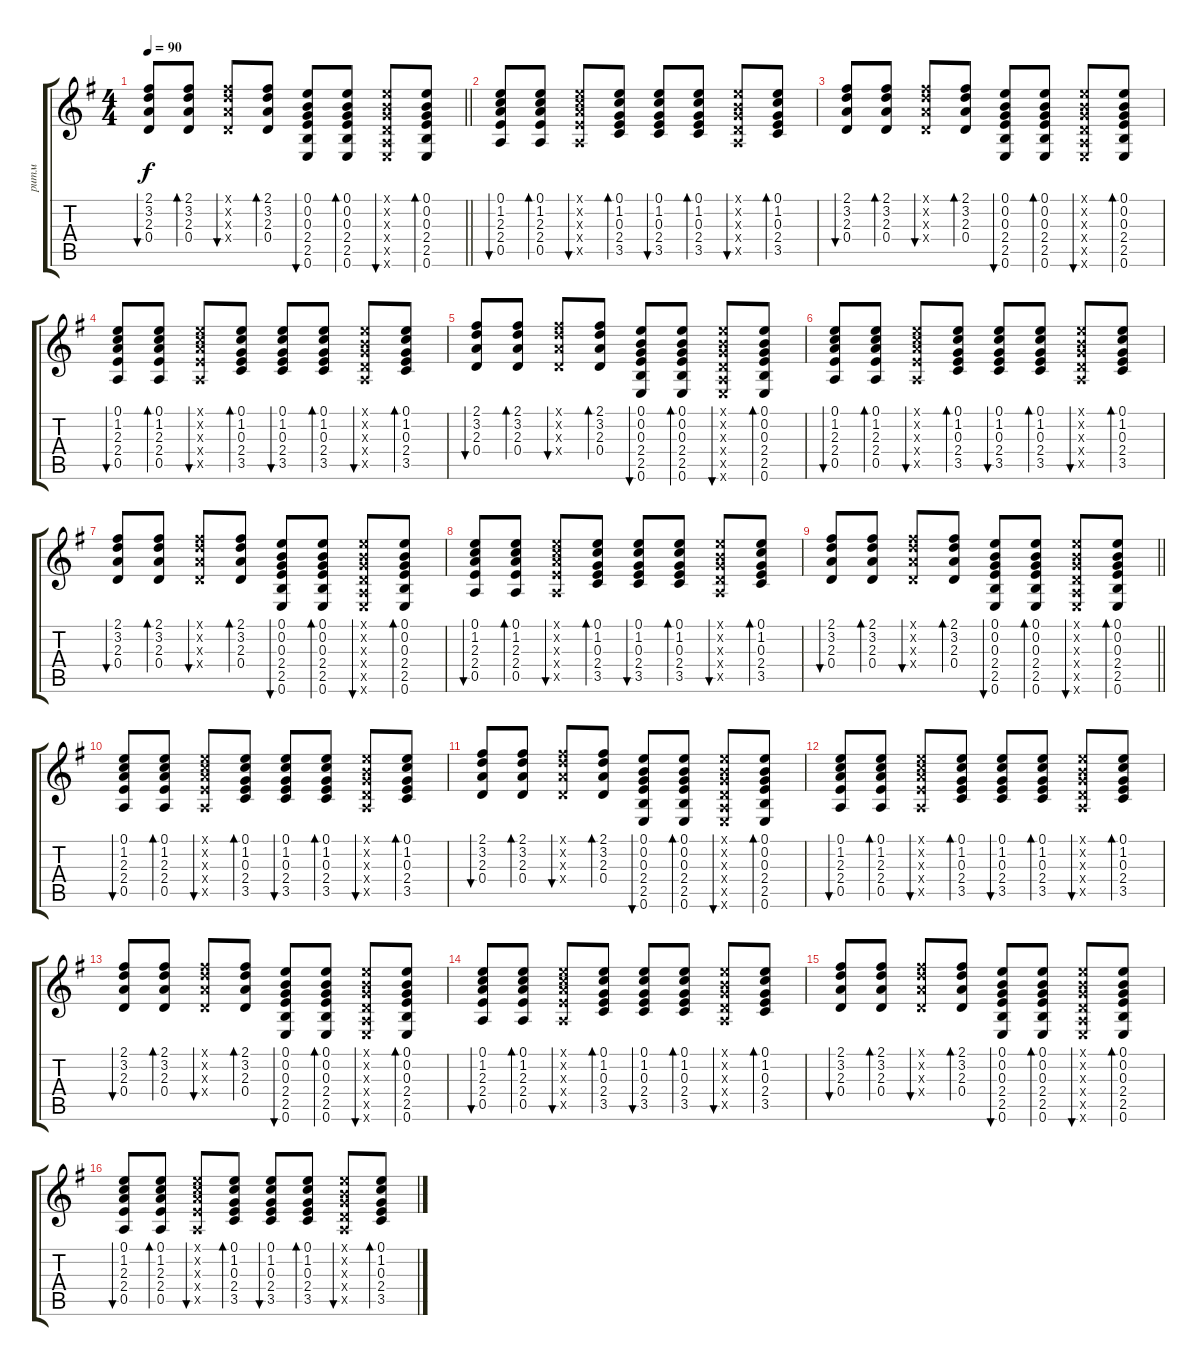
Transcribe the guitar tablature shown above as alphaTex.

\track ("ритм" "ритм") {instrument acousticguitarsteel}
\staff {score tabs}
\tuning (E4 B3 G3 D3 A2 E2) {hide}
\ts (4 4)
\tempo 90
\clef g2
\barLineRight lightlight
\ks eminor
(2.1 3.2 2.3 0.4).8{bu 30 dy f} (2.1 3.2 2.3 0.4).8{bd 30} (2.1{x} 3.2{x} 2.3{x} 0.4{x}).8{bu 30} (2.1 3.2 2.3 0.4).8{bd 30} (0.1 0.2 0.3 2.4 2.5 0.6).8{bu 30} (0.1 0.2 0.3 2.4 2.5 0.6).8{bd 30} (0.1{x} 0.2{x} 0.3{x} 0.4{x} 0.5{x} 0.6{x}).8{bu 30} (0.1 0.2 0.3 2.4 2.5 0.6).8{bd 30} |
\section ("" "")
(0.1 1.2 2.3 2.4 0.5).8{bu 30} (0.1 1.2 2.3 2.4 0.5).8{bd 30} (0.1{x} 1.2{x} 2.3{x} 2.4{x} 0.5{x}).8{bu 30} (0.1 1.2 0.3 2.4 3.5).8{bd 30} (0.1 1.2 0.3 2.4 3.5).8{bu 30} (0.1 1.2 0.3 2.4 3.5).8{bd 30} (0.1{x} 0.2{x} 0.3{x} 0.4{x} 0.5{x}).8{bu 30} (0.1 1.2 0.3 2.4 3.5).8{bd 30} |
(2.1 3.2 2.3 0.4).8{bu 30} (2.1 3.2 2.3 0.4).8{bd 30} (2.1{x} 3.2{x} 2.3{x} 0.4{x}).8{bu 30} (2.1 3.2 2.3 0.4).8{bd 30} (0.1 0.2 0.3 2.4 2.5 0.6).8{bu 30} (0.1 0.2 0.3 2.4 2.5 0.6).8{bd 30} (0.1{x} 0.2{x} 0.3{x} 0.4{x} 0.5{x} 0.6{x}).8{bu 30} (0.1 0.2 0.3 2.4 2.5 0.6).8{bd 30} |
(0.1 1.2 2.3 2.4 0.5).8{bu 30} (0.1 1.2 2.3 2.4 0.5).8{bd 30} (0.1{x} 1.2{x} 2.3{x} 2.4{x} 0.5{x}).8{bu 30} (0.1 1.2 0.3 2.4 3.5).8{bd 30} (0.1 1.2 0.3 2.4 3.5).8{bu 30} (0.1 1.2 0.3 2.4 3.5).8{bd 30} (0.1{x} 0.2{x} 0.3{x} 0.4{x} 0.5{x}).8{bu 30} (0.1 1.2 0.3 2.4 3.5).8{bd 30} |
(2.1 3.2 2.3 0.4).8{bu 30} (2.1 3.2 2.3 0.4).8{bd 30} (2.1{x} 3.2{x} 2.3{x} 0.4{x}).8{bu 30} (2.1 3.2 2.3 0.4).8{bd 30} (0.1 0.2 0.3 2.4 2.5 0.6).8{bu 30} (0.1 0.2 0.3 2.4 2.5 0.6).8{bd 30} (0.1{x} 0.2{x} 0.3{x} 0.4{x} 0.5{x} 0.6{x}).8{bu 30} (0.1 0.2 0.3 2.4 2.5 0.6).8{bd 30} |
(0.1 1.2 2.3 2.4 0.5).8{bu 30} (0.1 1.2 2.3 2.4 0.5).8{bd 30} (0.1{x} 1.2{x} 2.3{x} 2.4{x} 0.5{x}).8{bu 30} (0.1 1.2 0.3 2.4 3.5).8{bd 30} (0.1 1.2 0.3 2.4 3.5).8{bu 30} (0.1 1.2 0.3 2.4 3.5).8{bd 30} (0.1{x} 0.2{x} 0.3{x} 0.4{x} 0.5{x}).8{bu 30} (0.1 1.2 0.3 2.4 3.5).8{bd 30} |
(2.1 3.2 2.3 0.4).8{bu 30} (2.1 3.2 2.3 0.4).8{bd 30} (2.1{x} 3.2{x} 2.3{x} 0.4{x}).8{bu 30} (2.1 3.2 2.3 0.4).8{bd 30} (0.1 0.2 0.3 2.4 2.5 0.6).8{bu 30} (0.1 0.2 0.3 2.4 2.5 0.6).8{bd 30} (0.1{x} 0.2{x} 0.3{x} 0.4{x} 0.5{x} 0.6{x}).8{bu 30} (0.1 0.2 0.3 2.4 2.5 0.6).8{bd 30} |
(0.1 1.2 2.3 2.4 0.5).8{bu 30} (0.1 1.2 2.3 2.4 0.5).8{bd 30} (0.1{x} 1.2{x} 2.3{x} 2.4{x} 0.5{x}).8{bu 30} (0.1 1.2 0.3 2.4 3.5).8{bd 30} (0.1 1.2 0.3 2.4 3.5).8{bu 30} (0.1 1.2 0.3 2.4 3.5).8{bd 30} (0.1{x} 0.2{x} 0.3{x} 0.4{x} 0.5{x}).8{bu 30} (0.1 1.2 0.3 2.4 3.5).8{bd 30} |
\barLineRight lightlight
(2.1 3.2 2.3 0.4).8{bu 30} (2.1 3.2 2.3 0.4).8{bd 30} (2.1{x} 3.2{x} 2.3{x} 0.4{x}).8{bu 30} (2.1 3.2 2.3 0.4).8{bd 30} (0.1 0.2 0.3 2.4 2.5 0.6).8{bu 30} (0.1 0.2 0.3 2.4 2.5 0.6).8{bd 30} (0.1{x} 0.2{x} 0.3{x} 0.4{x} 0.5{x} 0.6{x}).8{bu 30} (0.1 0.2 0.3 2.4 2.5 0.6).8{bd 30} |
\section ("" "")
(0.1 1.2 2.3 2.4 0.5).8{bu 30} (0.1 1.2 2.3 2.4 0.5).8{bd 30} (0.1{x} 1.2{x} 2.3{x} 2.4{x} 0.5{x}).8{bu 30} (0.1 1.2 0.3 2.4 3.5).8{bd 30} (0.1 1.2 0.3 2.4 3.5).8{bu 30} (0.1 1.2 0.3 2.4 3.5).8{bd 30} (0.1{x} 0.2{x} 0.3{x} 0.4{x} 0.5{x}).8{bu 30} (0.1 1.2 0.3 2.4 3.5).8{bd 30} |
(2.1 3.2 2.3 0.4).8{bu 30} (2.1 3.2 2.3 0.4).8{bd 30} (2.1{x} 3.2{x} 2.3{x} 0.4{x}).8{bu 30} (2.1 3.2 2.3 0.4).8{bd 30} (0.1 0.2 0.3 2.4 2.5 0.6).8{bu 30} (0.1 0.2 0.3 2.4 2.5 0.6).8{bd 30} (0.1{x} 0.2{x} 0.3{x} 0.4{x} 0.5{x} 0.6{x}).8{bu 30} (0.1 0.2 0.3 2.4 2.5 0.6).8{bd 30} |
(0.1 1.2 2.3 2.4 0.5).8{bu 30} (0.1 1.2 2.3 2.4 0.5).8{bd 30} (0.1{x} 1.2{x} 2.3{x} 2.4{x} 0.5{x}).8{bu 30} (0.1 1.2 0.3 2.4 3.5).8{bd 30} (0.1 1.2 0.3 2.4 3.5).8{bu 30} (0.1 1.2 0.3 2.4 3.5).8{bd 30} (0.1{x} 0.2{x} 0.3{x} 0.4{x} 0.5{x}).8{bu 30} (0.1 1.2 0.3 2.4 3.5).8{bd 30} |
(2.1 3.2 2.3 0.4).8{bu 30} (2.1 3.2 2.3 0.4).8{bd 30} (2.1{x} 3.2{x} 2.3{x} 0.4{x}).8{bu 30} (2.1 3.2 2.3 0.4).8{bd 30} (0.1 0.2 0.3 2.4 2.5 0.6).8{bu 30} (0.1 0.2 0.3 2.4 2.5 0.6).8{bd 30} (0.1{x} 0.2{x} 0.3{x} 0.4{x} 0.5{x} 0.6{x}).8{bu 30} (0.1 0.2 0.3 2.4 2.5 0.6).8{bd 30} |
(0.1 1.2 2.3 2.4 0.5).8{bu 30} (0.1 1.2 2.3 2.4 0.5).8{bd 30} (0.1{x} 1.2{x} 2.3{x} 2.4{x} 0.5{x}).8{bu 30} (0.1 1.2 0.3 2.4 3.5).8{bd 30} (0.1 1.2 0.3 2.4 3.5).8{bu 30} (0.1 1.2 0.3 2.4 3.5).8{bd 30} (0.1{x} 0.2{x} 0.3{x} 0.4{x} 0.5{x}).8{bu 30} (0.1 1.2 0.3 2.4 3.5).8{bd 30} |
(2.1 3.2 2.3 0.4).8{bu 30} (2.1 3.2 2.3 0.4).8{bd 30} (2.1{x} 3.2{x} 2.3{x} 0.4{x}).8{bu 30} (2.1 3.2 2.3 0.4).8{bd 30} (0.1 0.2 0.3 2.4 2.5 0.6).8{bu 30} (0.1 0.2 0.3 2.4 2.5 0.6).8{bd 30} (0.1{x} 0.2{x} 0.3{x} 0.4{x} 0.5{x} 0.6{x}).8{bu 30} (0.1 0.2 0.3 2.4 2.5 0.6).8{bd 30} |
(0.1 1.2 2.3 2.4 0.5).8{bu 30} (0.1 1.2 2.3 2.4 0.5).8{bd 30} (0.1{x} 1.2{x} 2.3{x} 2.4{x} 0.5{x}).8{bu 30} (0.1 1.2 0.3 2.4 3.5).8{bd 30} (0.1 1.2 0.3 2.4 3.5).8{bu 30} (0.1 1.2 0.3 2.4 3.5).8{bd 30} (0.1{x} 0.2{x} 0.3{x} 0.4{x} 0.5{x}).8{bu 30} (0.1 1.2 0.3 2.4 3.5).8{bd 30}
